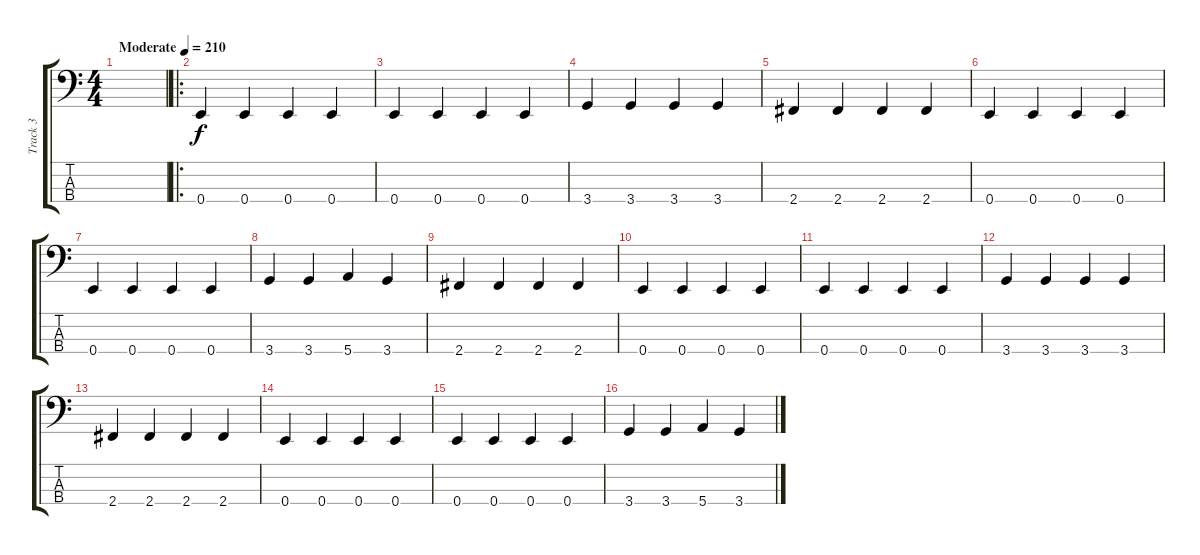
\track ("Track 3" "Track 3") {instrument electricbasspick}
\staff {score tabs}
\tuning (G2 D2 A1 E1) {hide}
\ts (4 4)
\tempo (210 "Moderate")
\clef f4
\ks c
|
\ro
0.4.4 0.4.4 0.4.4 0.4.4 |
0.4.4 0.4.4 0.4.4 0.4.4 |
3.4.4 3.4.4 3.4.4 3.4.4 |
2.4.4 2.4.4 2.4.4 2.4.4 |
0.4.4 0.4.4 0.4.4 0.4.4 |
0.4.4 0.4.4 0.4.4 0.4.4 |
3.4.4 3.4.4 5.4.4 3.4.4 |
2.4.4 2.4.4 2.4.4 2.4.4 |
0.4.4 0.4.4 0.4.4 0.4.4 |
0.4.4 0.4.4 0.4.4 0.4.4 |
3.4.4 3.4.4 3.4.4 3.4.4 |
2.4.4 2.4.4 2.4.4 2.4.4 |
0.4.4 0.4.4 0.4.4 0.4.4 |
0.4.4 0.4.4 0.4.4 0.4.4 |
3.4.4 3.4.4 5.4.4 3.4.4
